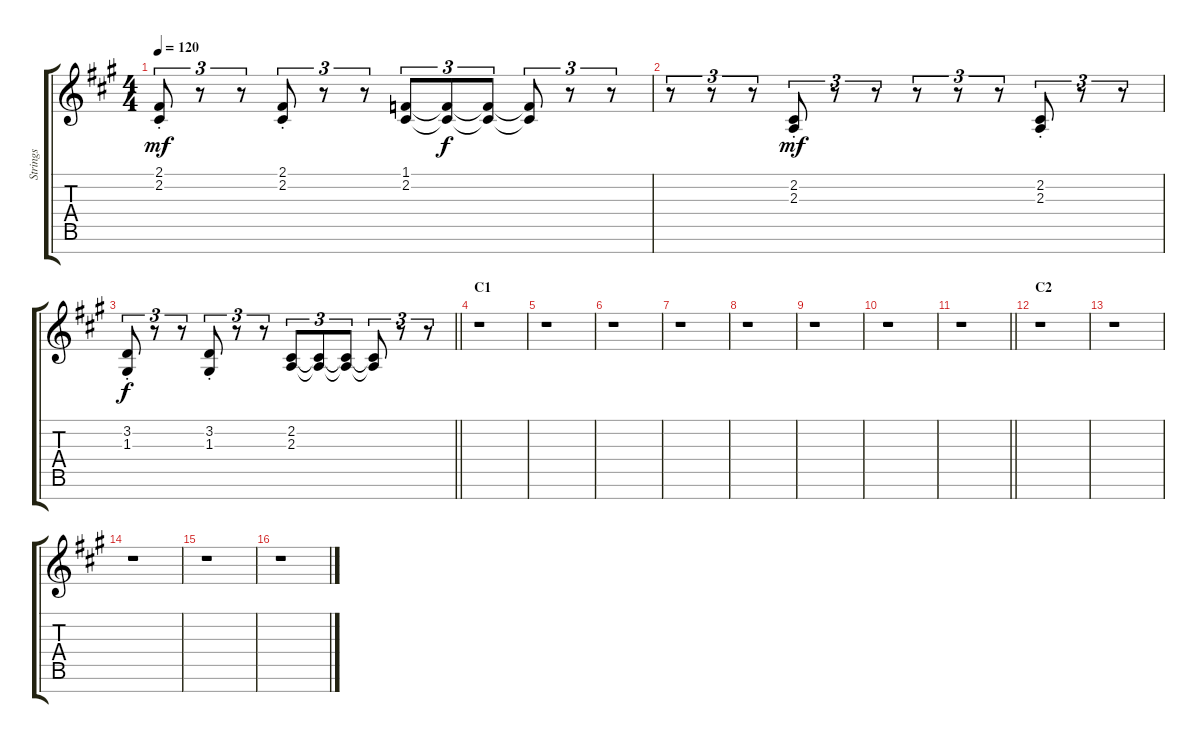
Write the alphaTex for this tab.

\track ("Strings" "Strings") {instrument stringensemble1}
\staff {score tabs}
\tuning (E4 B3 G3 D3 A2 E2 B1) {hide}
\ts (4 4)
\tempo 120
\clef g2
\ks a
(2.1{st} 2.2{st}).8{tu (3 2) dy mf} r.8{tu (3 2)} r.8{tu (3 2)} (2.1{st} 2.2{st}).8{tu (3 2)} r.8{tu (3 2)} r.8{tu (3 2)} (1.1 2.2).8{tu (3 2)} (1.1{t} 2.2{t}).8{tu (3 2) dy f} (1.1{t} 2.2{t}).8{tu (3 2)} (1.1{t} 2.2{t}).8{tu (3 2)} r.8{tu (3 2)} r.8{tu (3 2)} |
r.8{tu (3 2)} r.8{tu (3 2)} r.8{tu (3 2)} (2.2{st} 2.3{st}).8{tu (3 2) dy mf} r.8{tu (3 2)} r.8{tu (3 2)} r.8{tu (3 2)} r.8{tu (3 2)} r.8{tu (3 2)} (2.2{st} 2.3{st}).8{tu (3 2)} r.8{tu (3 2)} r.8{tu (3 2)} |
\barLineRight lightlight
(3.2{st} 1.3{st}).8{tu (3 2) dy f} r.8{tu (3 2)} r.8{tu (3 2)} (3.2{st} 1.3{st}).8{tu (3 2)} r.8{tu (3 2)} r.8{tu (3 2)} (2.2 2.3).8{tu (3 2)} (2.2{t} 2.3{t}).8{tu (3 2)} (2.2{t} 2.3{t}).8{tu (3 2)} (2.2{t} 2.3{t}).8{tu (3 2)} r.8{tu (3 2)} r.8{tu (3 2)} |
\section ("" "C1")
r.1 |
r.1 |
r.1 |
r.1 |
r.1 |
r.1 |
r.1 |
\barLineRight lightlight
r.1 |
\section ("" "C2")
r.1 |
r.1 |
r.1 |
r.1 |
r.1
